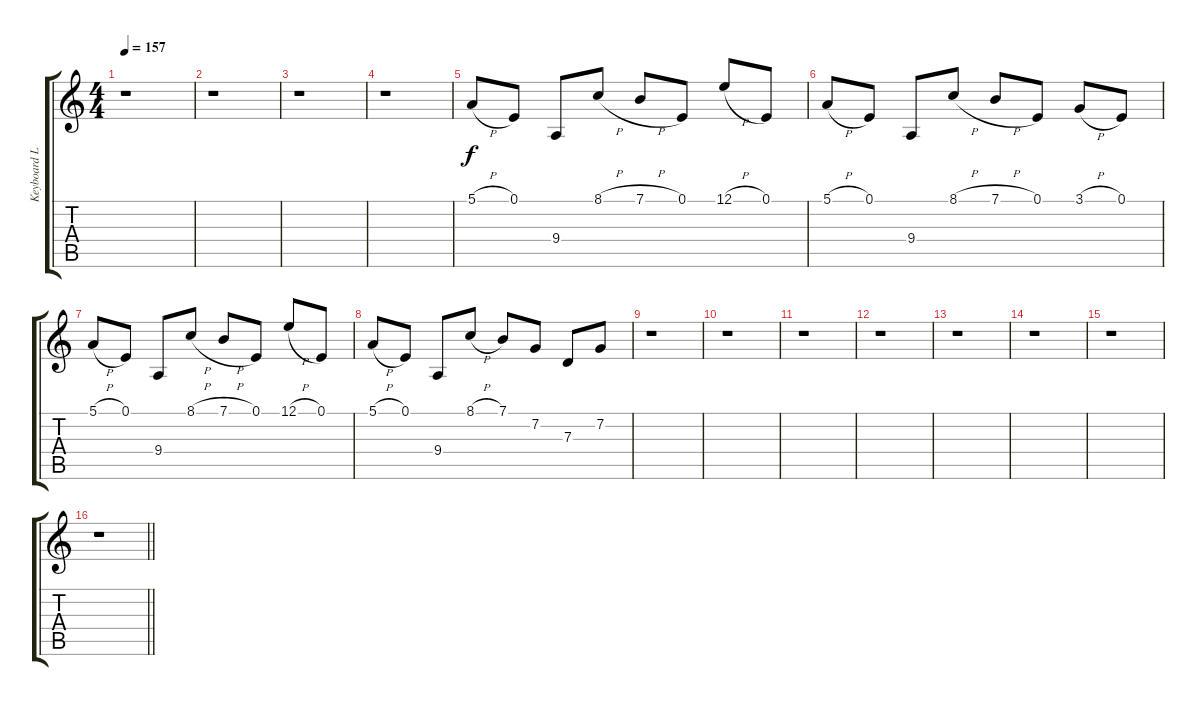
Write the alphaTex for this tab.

\track ("Keyboard Lead" "Keyboard L") {instrument lead1square}
\staff {score tabs}
\tuning (E4 C4 G3 C3 G2 C2) {hide}
\ts (4 4)
\tempo 157
\clef g2
\ks c
r.1{dy f} |
r.1 |
r.1 |
r.1 |
5.1{h}.8 0.1.8 9.4.8 8.1{h}.8 7.1{h}.8 0.1.8 12.1{h}.8 0.1.8 |
5.1{h}.8 0.1.8 9.4.8 8.1{h}.8 7.1{h}.8 0.1.8 3.1{h}.8 0.1.8 |
5.1{h}.8 0.1.8 9.4.8 8.1{h}.8 7.1{h}.8 0.1.8 12.1{h}.8 0.1.8 |
5.1{h}.8 0.1.8 9.4.8 8.1{h}.8 7.1.8 7.2.8 7.3.8 7.2.8 |
r.1 |
r.1 |
r.1 |
r.1 |
r.1 |
r.1 |
r.1 |
\barLineRight lightlight
r.1
